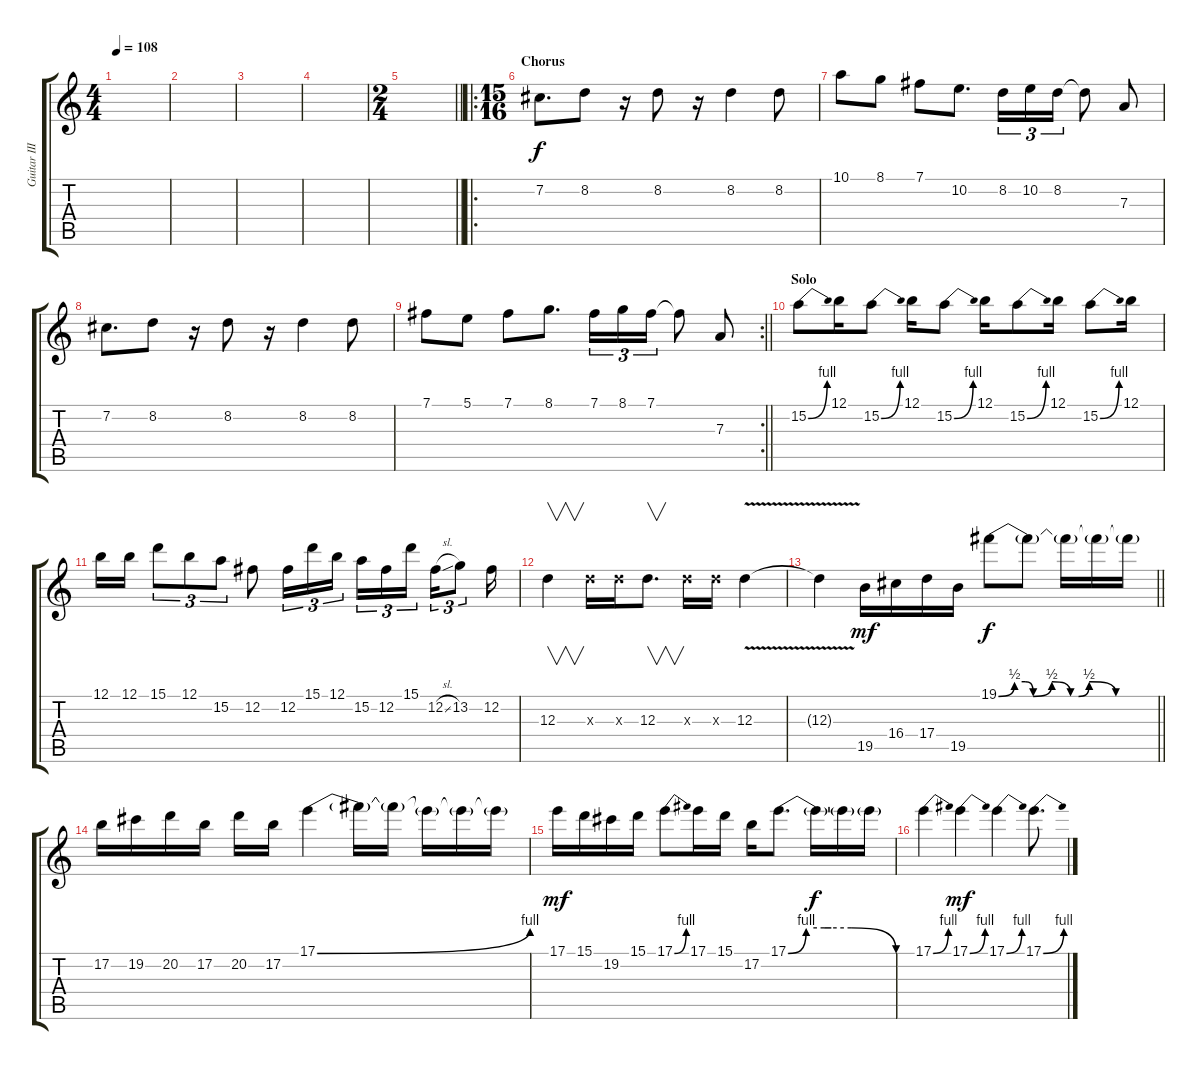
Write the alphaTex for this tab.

\track ("Guitar III" "Guitar III") {instrument distortionguitar}
\staff {score tabs}
\tuning (B3 Gb3 D3 A2 E2 B1) {hide}
\ts (4 4)
\tempo 108
\clef g2
\ks c
|
|
|
|
\ts (2 4)
\barLineRight lightlight
|
\ro
\ts (15 16)
\section ("" "Chorus")
7.2.8{d} 8.2.8 r.16 8.2.8 r.16 8.2.4 8.2.8 |
10.1.8 8.1.8 7.1.8 10.2.8{d} 8.2.16{tu (3 2)} 10.2.16{tu (3 2)} 8.2.16{tu (3 2)} 8.2{t}.8 7.3.8 |
7.2.8{d} 8.2.8 r.16 8.2.8 r.16 8.2.4 8.2.8 |
\rc 2
\barLineRight lightlight
7.1.8 5.1.8 7.1.8 8.1.8{d} 7.1.16{tu (3 2)} 8.1.16{tu (3 2)} 7.1.16{tu (3 2)} 7.1{t}.8 7.3.8 |
\section ("" "Solo")
15.2{be (bend 0 0 60 4)}.8 12.1.16 15.2{be (bend 0 0 60 4)}.8 12.1.16 15.2{be (bend 0 0 60 4)}.8 12.1.16 15.2{be (bend 0 0 60 4)}.8 12.1.16 15.2{be (bend 0 0 60 4)}.8 12.1.16 |
12.1.16 12.1.16 15.1.8{tu (3 2)} 12.1.8{tu (3 2)} 15.2.8{tu (3 2)} 12.2.8 12.2.16{tu (3 2)} 15.1.16{tu (3 2)} 12.1.16{tu (3 2) beam splitsecondary} 15.2.16{tu (3 2)} 12.2.16{tu (3 2)} 15.1.16{tu (3 2)} 12.2{sl}.16{tu (3 2)} 13.2.8{tu (3 2)} 12.2.16 |
12.3.4{v} 12.3{x}.16 12.3{x}.16 12.3.8{v d} 12.3{x}.16 12.3{x}.16 12.3{v}.4 |
\barLineRight lightlight
12.3{t}.4 19.5.16{dy mf} 16.4.16 17.4.16 19.5.16 19.1{be (custom 0 0 6 2 10 2 13 0 20 2 27 0 30 0 34 2 44 0 60 0)}.8{dy f} 19.1{t}.8 19.1{t}.16 19.1{t}.16 19.1{t}.16 |
17.2.16 19.2.16 20.2.16 17.2.16 20.2.16 17.2.16 17.1{be (bend 0 0 60 4)}.4 17.1{t}.16 17.1{t}.16 17.1{t}.16 17.1{t}.16 17.1{t}.16 |
17.1.16{dy mf} 15.1.16 19.2.16 15.1.16 17.1{be (bend 0 0 60 4)}.8 17.1.16 15.1.16 17.2.16 17.1{be (custom 0 0 10 4 20 4 24 4 35 4 60 0)}.8{d} 17.1{t}.16{dy f} 17.1{t}.16 17.1{t}.16 |
17.1{be (bend 0 0 60 4)}.4 17.1{be (bend 0 0 60 4)}.4{dy mf} 17.1{be (bend 0 0 60 4)}.4 17.1{be (bend 0 0 60 4)}.8{d}
